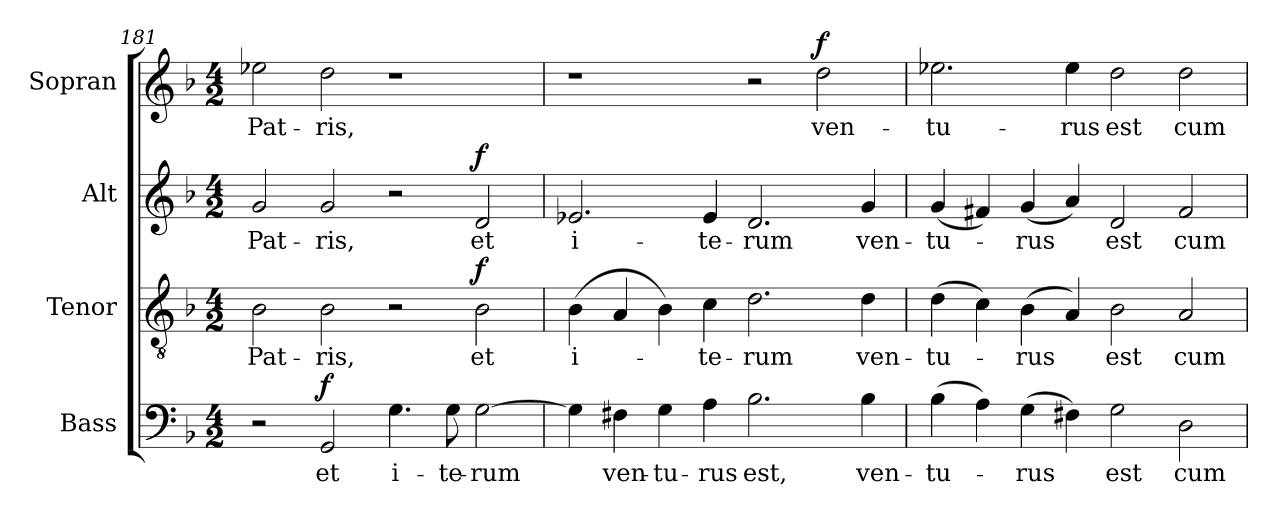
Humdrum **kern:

**kern	**text	**dynam	**kern	**text	**dynam	**kern	**text	**dynam	**kern	**text	**dynam
*part4	*part4	*part4	*part3	*part3	*part3	*part2	*part2	*part2	*part1	*part1	*part1
*staff4	*staff4	*staff4	*staff3	*staff3	*staff3	*staff2	*staff2	*staff2	*staff1	*staff1	*staff1
*I"Bass	*	*	*I"Tenor	*	*	*I"Alt	*	*	*I"Sopran	*	*
*I'B.	*	*	*I'T.	*	*	*I'A.	*	*	*I'S.	*	*
!!LO:PB:g=z
*clefF4	*	*	*clefGv2	*	*	*clefG2	*	*	*clefG2	*	*
*k[b-]	*	*	*k[b-]	*	*	*k[b-]	*	*	*k[b-]	*	*
*F:	*	*	*F:	*	*	*F:	*	*	*F:	*	*
*M4/2	*	*	*M4/2	*	*	*M4/2	*	*	*M4/2	*	*
=181	=181	=181	=181	=181	=181	=181	=181	=181	=181	=181	=181
!	!	!	!	!LO:LY:b	!	!	!LO:LY:b	!	!	!LO:LY:b	!
2r	.	.	2B-\	Pat-	.	2g/	Pat-	.	2ee-X\	Pat-	.
!	!LO:LY:b	!LO:DY:a	!	!LO:LY:b	!	!	!LO:LY:b	!	!	!LO:LY:b	!
2GG/	et	f	2B-\	-ris,	.	2g/	-ris,	.	2dd\	-ris,	.
!	!LO:LY:b	!	!	!	!	!	!	!	!	!	!
4.G\	i-	.	2r	.	.	2r	.	.	1r	.	.
!	!LO:LY:b	!	!	!	!	!	!	!	!	!	!
8G\	-te-	.	.	.	.	.	.	.	.	.	.
!	!LO:LY:b	!	!	!LO:LY:b	!LO:DY:a	!	!LO:LY:b	!LO:DY:a	!	!	!
[2G\	-rum	.	2B-\	et	f	2d/	et	f	.	.	.
=182	=182	=182	=182	=182	=182	=182	=182	=182	=182	=182	=182
!	!	!	!	!LO:LY:b	!	!	!LO:LY:b	!	!	!	!
4G\]	.	.	(>4B-\	i-	.	2.e-X/	i-	.	1r	.	.
!	!LO:LY:b	!	!	!	!	!	!	!	!	!	!
4F#X\	ven-	.	4A/	.	.	.	.	.	.	.	.
!	!LO:LY:b	!	!	!	!	!	!	!	!	!	!
4G\	-tu-	.	4B-\)	.	.	.	.	.	.	.	.
!	!LO:LY:b	!	!	!LO:LY:b	!	!	!LO:LY:b	!	!	!	!
4A\	-rus	.	4c\	-te-	.	4e-/	-te-	.	.	.	.
!	!LO:LY:b	!	!	!LO:LY:b	!	!	!LO:LY:b	!	!	!	!
2.B-\	est,	.	2.d\	-rum	.	2.d/	-rum	.	2r	.	.
!	!	!	!	!	!	!	!	!	!	!LO:LY:b	!LO:DY:a
.	.	.	.	.	.	.	.	.	2dd\	ven-	f
!	!LO:LY:b	!	!	!LO:LY:b	!	!	!LO:LY:b	!	!	!	!
4B-\	ven-	.	4d\	ven-	.	4g/	ven-	.	.	.	.
=183	=183	=183	=183	=183	=183	=183	=183	=183	=183	=183	=183
!	!LO:LY:b	!	!	!LO:LY:b	!	!	!LO:LY:b	!	!	!LO:LY:b	!
(>4B-\	-tu-	.	(>4d\	-tu-	.	(<4g/	-tu-	.	2.ee-X\	-tu-	.
4A\)	.	.	4c\)	.	.	4f#X/)	.	.	.	.	.
!	!LO:LY:b	!	!	!LO:LY:b	!	!	!LO:LY:b	!	!	!	!
(>4G\	-rus	.	(>4B-\	-rus	.	(<4g/	-rus	.	.	.	.
!	!	!	!	!	!	!	!	!	!	!LO:LY:b	!
4F#X\)	.	.	4A/)	.	.	4a/)	.	.	4ee-\	-rus	.
!	!LO:LY:b	!	!	!LO:LY:b	!	!	!LO:LY:b	!	!	!LO:LY:b	!
2G\	est	.	2B-\	est	.	2d/	est	.	2dd\	est	.
!	!LO:LY:b	!	!	!LO:LY:b	!	!	!LO:LY:b	!	!	!LO:LY:b	!
2D\	cum	.	2A/	cum	.	2f#/	cum	.	2dd\	cum	.
=	=	=	=	=	=	=	=	=	=	=	=
*-	*-	*-	*-	*-	*-	*-	*-	*-	*-	*-	*-
